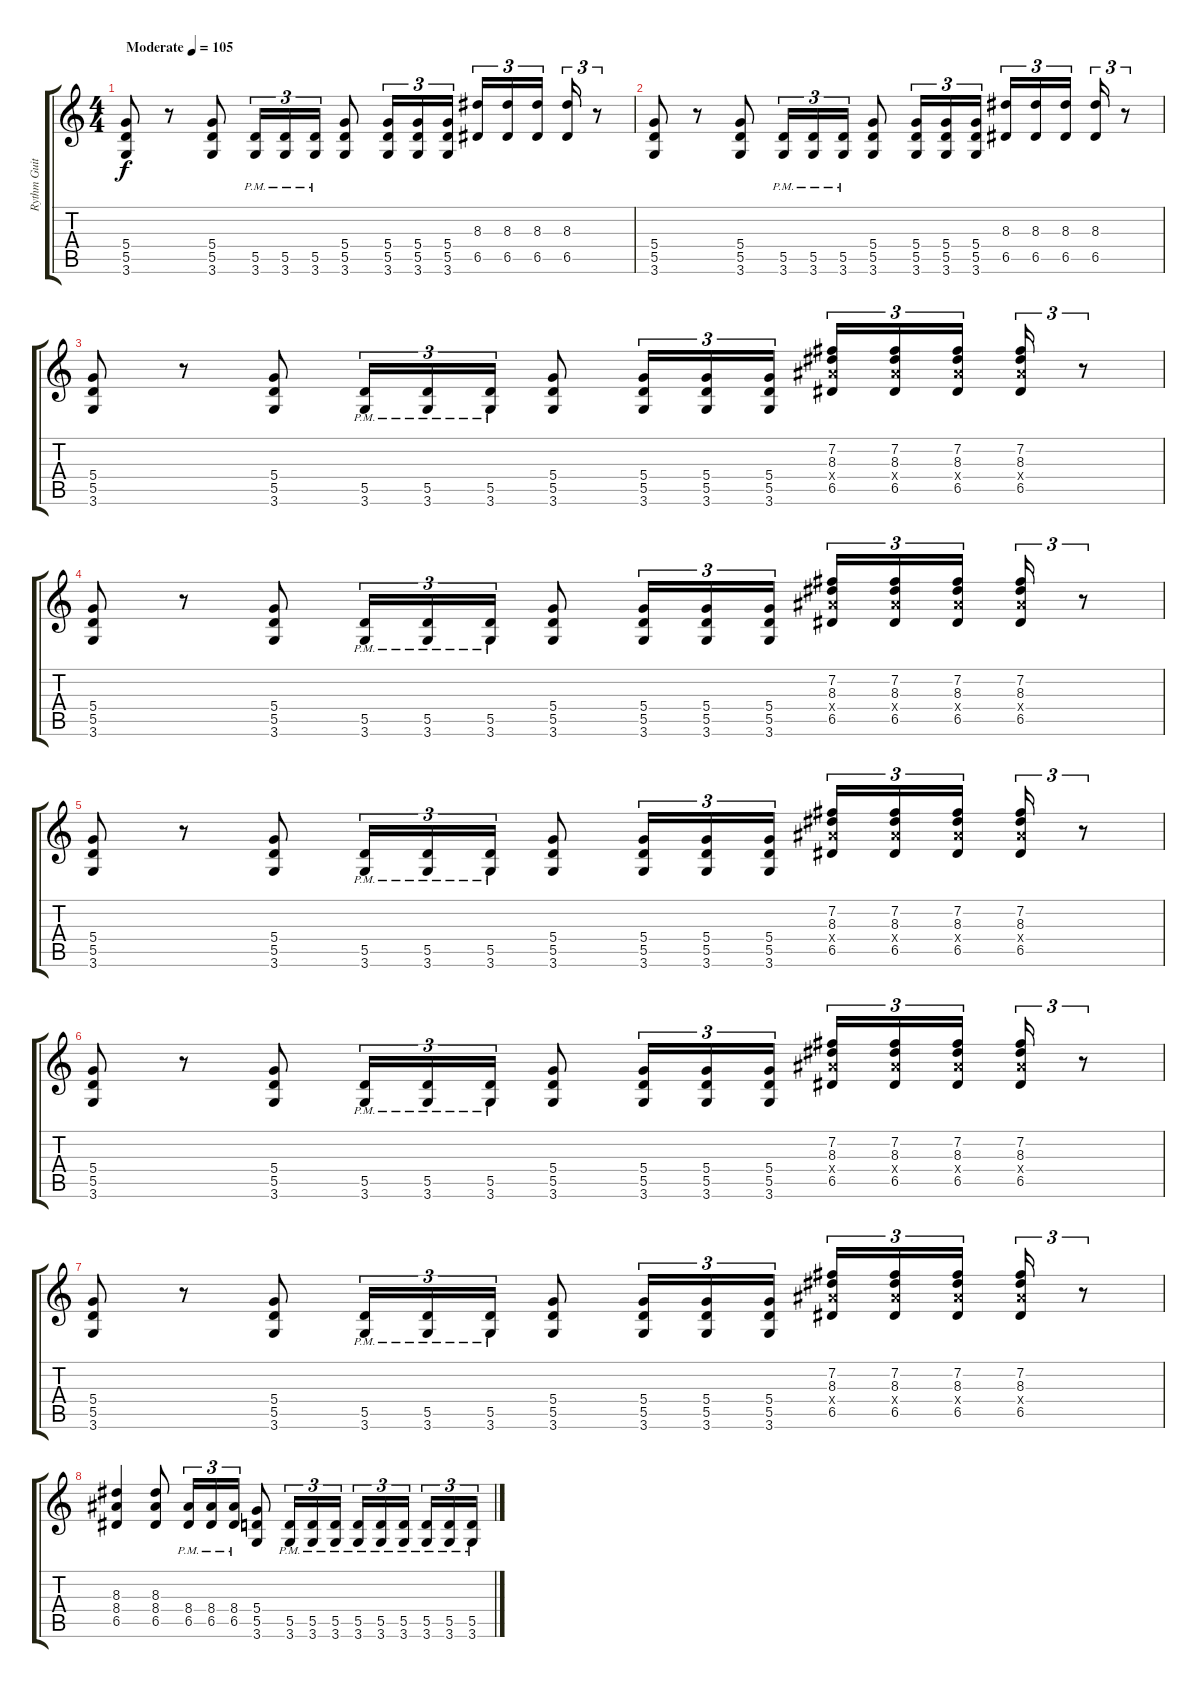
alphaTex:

\track ("Rythm Guitar" "Rythm Guit") {instrument distortionguitar}
\staff {score tabs}
\tuning (E4 B3 G3 D3 A2 E2) {hide}
\ts (4 4)
\tempo (105 "Moderate")
\clef g2
\ks c
(5.4 5.5 3.6).8{dy f instrument distortionguitar} r.8 (5.4 5.5 3.6).8 (5.5{pm} 3.6{pm}).16{tu (3 2)} (5.5{pm} 3.6{pm}).16{tu (3 2)} (5.5{pm} 3.6{pm}).16{tu (3 2)} (5.4 5.5 3.6).8 (5.4 5.5 3.6).16{tu (3 2)} (5.4 5.5 3.6).16{tu (3 2)} (5.4 5.5 3.6).16{tu (3 2)} (8.3 6.5).16{tu (3 2)} (8.3 6.5).16{tu (3 2)} (8.3 6.5).16{tu (3 2) beam splitsecondary} (8.3 6.5).16{tu (3 2)} r.8{tu (3 2)} |
(5.4 5.5 3.6).8 r.8 (5.4 5.5 3.6).8 (5.5{pm} 3.6{pm}).16{tu (3 2)} (5.5{pm} 3.6{pm}).16{tu (3 2)} (5.5{pm} 3.6{pm}).16{tu (3 2)} (5.4 5.5 3.6).8 (5.4 5.5 3.6).16{tu (3 2)} (5.4 5.5 3.6).16{tu (3 2)} (5.4 5.5 3.6).16{tu (3 2)} (8.3 6.5).16{tu (3 2)} (8.3 6.5).16{tu (3 2)} (8.3 6.5).16{tu (3 2) beam splitsecondary} (8.3 6.5).16{tu (3 2)} r.8{tu (3 2)} |
(5.4 5.5 3.6).8 r.8 (5.4 5.5 3.6).8 (5.5{pm} 3.6{pm}).16{tu (3 2)} (5.5{pm} 3.6{pm}).16{tu (3 2)} (5.5{pm} 3.6{pm}).16{tu (3 2)} (5.4 5.5 3.6).8 (5.4 5.5 3.6).16{tu (3 2)} (5.4 5.5 3.6).16{tu (3 2)} (5.4 5.5 3.6).16{tu (3 2)} (7.2 8.3 8.4{x} 6.5).16{tu (3 2)} (7.2 8.3 8.4{x} 6.5).16{tu (3 2)} (7.2 8.3 8.4{x} 6.5).16{tu (3 2) beam splitsecondary} (7.2 8.3 8.4{x} 6.5).16{tu (3 2)} r.8{tu (3 2)} |
(5.4 5.5 3.6).8 r.8 (5.4 5.5 3.6).8 (5.5{pm} 3.6{pm}).16{tu (3 2)} (5.5{pm} 3.6{pm}).16{tu (3 2)} (5.5{pm} 3.6{pm}).16{tu (3 2)} (5.4 5.5 3.6).8 (5.4 5.5 3.6).16{tu (3 2)} (5.4 5.5 3.6).16{tu (3 2)} (5.4 5.5 3.6).16{tu (3 2)} (7.2 8.3 8.4{x} 6.5).16{tu (3 2)} (7.2 8.3 8.4{x} 6.5).16{tu (3 2)} (7.2 8.3 8.4{x} 6.5).16{tu (3 2) beam splitsecondary} (7.2 8.3 8.4{x} 6.5).16{tu (3 2)} r.8{tu (3 2)} |
(5.4 5.5 3.6).8 r.8 (5.4 5.5 3.6).8 (5.5{pm} 3.6{pm}).16{tu (3 2)} (5.5{pm} 3.6{pm}).16{tu (3 2)} (5.5{pm} 3.6{pm}).16{tu (3 2)} (5.4 5.5 3.6).8 (5.4 5.5 3.6).16{tu (3 2)} (5.4 5.5 3.6).16{tu (3 2)} (5.4 5.5 3.6).16{tu (3 2)} (7.2 8.3 8.4{x} 6.5).16{tu (3 2)} (7.2 8.3 8.4{x} 6.5).16{tu (3 2)} (7.2 8.3 8.4{x} 6.5).16{tu (3 2) beam splitsecondary} (7.2 8.3 8.4{x} 6.5).16{tu (3 2)} r.8{tu (3 2)} |
(5.4 5.5 3.6).8 r.8 (5.4 5.5 3.6).8 (5.5{pm} 3.6{pm}).16{tu (3 2)} (5.5{pm} 3.6{pm}).16{tu (3 2)} (5.5{pm} 3.6{pm}).16{tu (3 2)} (5.4 5.5 3.6).8 (5.4 5.5 3.6).16{tu (3 2)} (5.4 5.5 3.6).16{tu (3 2)} (5.4 5.5 3.6).16{tu (3 2)} (7.2 8.3 8.4{x} 6.5).16{tu (3 2)} (7.2 8.3 8.4{x} 6.5).16{tu (3 2)} (7.2 8.3 8.4{x} 6.5).16{tu (3 2) beam splitsecondary} (7.2 8.3 8.4{x} 6.5).16{tu (3 2)} r.8{tu (3 2)} |
(5.4 5.5 3.6).8 r.8 (5.4 5.5 3.6).8 (5.5{pm} 3.6{pm}).16{tu (3 2)} (5.5{pm} 3.6{pm}).16{tu (3 2)} (5.5{pm} 3.6{pm}).16{tu (3 2)} (5.4 5.5 3.6).8 (5.4 5.5 3.6).16{tu (3 2)} (5.4 5.5 3.6).16{tu (3 2)} (5.4 5.5 3.6).16{tu (3 2)} (7.2 8.3 8.4{x} 6.5).16{tu (3 2)} (7.2 8.3 8.4{x} 6.5).16{tu (3 2)} (7.2 8.3 8.4{x} 6.5).16{tu (3 2) beam splitsecondary} (7.2 8.3 8.4{x} 6.5).16{tu (3 2)} r.8{tu (3 2)} |
(8.3 8.4 6.5).4 (8.3 8.4 6.5).8 (8.4{pm} 6.5{pm}).16{tu (3 2)} (8.4{pm} 6.5{pm}).16{tu (3 2)} (8.4{pm} 6.5{pm}).16{tu (3 2)} (5.4 5.5 3.6).8 (5.5{pm} 3.6{pm}).16{tu (3 2)} (5.5{pm} 3.6{pm}).16{tu (3 2)} (5.5{pm} 3.6{pm}).16{tu (3 2)} (5.5{pm} 3.6{pm}).16{tu (3 2)} (5.5{pm} 3.6{pm}).16{tu (3 2)} (5.5{pm} 3.6{pm}).16{tu (3 2) beam splitsecondary} (5.5{pm} 3.6{pm}).16{tu (3 2)} (5.5{pm} 3.6{pm}).16{tu (3 2)} (5.5{pm} 3.6{pm}).16{tu (3 2)}
